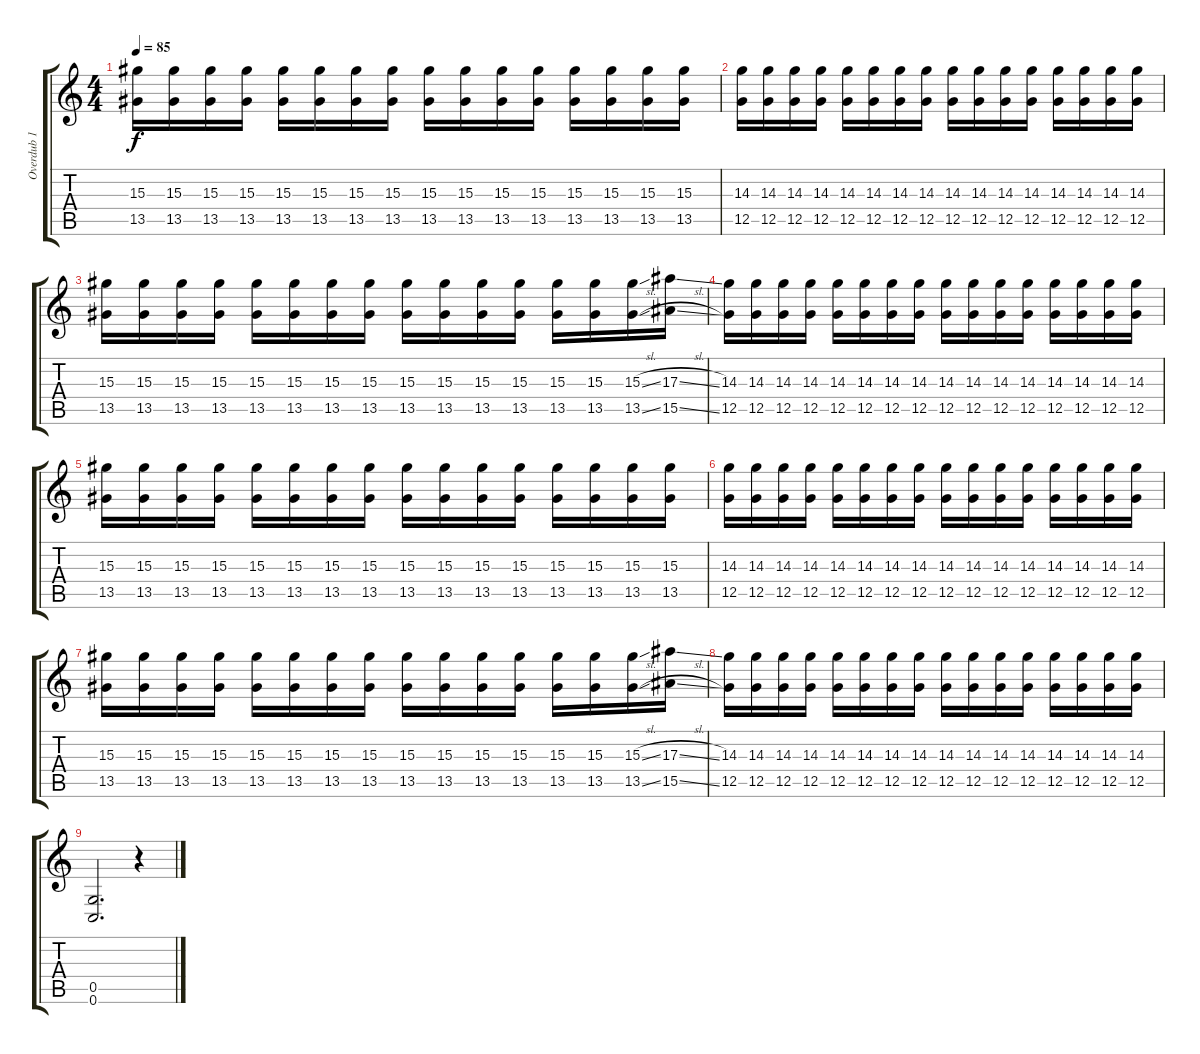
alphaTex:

\track ("Overdub 1" "Overdub 1") {instrument distortionguitar}
\staff {score tabs}
\tuning (D4 A3 F3 C3 G2 C2) {hide}
\ts (4 4)
\tempo 85
\clef g2
\ks c
(15.3 13.5).16{dy f} (15.3 13.5).16 (15.3 13.5).16 (15.3 13.5).16 (15.3 13.5).16 (15.3 13.5).16 (15.3 13.5).16 (15.3 13.5).16 (15.3 13.5).16 (15.3 13.5).16 (15.3 13.5).16 (15.3 13.5).16 (15.3 13.5).16 (15.3 13.5).16 (15.3 13.5).16 (15.3 13.5).16 |
(14.3 12.5).16 (14.3 12.5).16 (14.3 12.5).16 (14.3 12.5).16 (14.3 12.5).16 (14.3 12.5).16 (14.3 12.5).16 (14.3 12.5).16 (14.3 12.5).16 (14.3 12.5).16 (14.3 12.5).16 (14.3 12.5).16 (14.3 12.5).16 (14.3 12.5).16 (14.3 12.5).16 (14.3 12.5).16 |
(15.3 13.5).16 (15.3 13.5).16 (15.3 13.5).16 (15.3 13.5).16 (15.3 13.5).16 (15.3 13.5).16 (15.3 13.5).16 (15.3 13.5).16 (15.3 13.5).16 (15.3 13.5).16 (15.3 13.5).16 (15.3 13.5).16 (15.3 13.5).16 (15.3 13.5).16 (15.3{sl} 13.5{sl}).16 (17.3{sl} 15.5{sl}).16 |
(14.3 12.5).16 (14.3 12.5).16 (14.3 12.5).16 (14.3 12.5).16 (14.3 12.5).16 (14.3 12.5).16 (14.3 12.5).16 (14.3 12.5).16 (14.3 12.5).16 (14.3 12.5).16 (14.3 12.5).16 (14.3 12.5).16 (14.3 12.5).16 (14.3 12.5).16 (14.3 12.5).16 (14.3 12.5).16 |
(15.3 13.5).16 (15.3 13.5).16 (15.3 13.5).16 (15.3 13.5).16 (15.3 13.5).16 (15.3 13.5).16 (15.3 13.5).16 (15.3 13.5).16 (15.3 13.5).16 (15.3 13.5).16 (15.3 13.5).16 (15.3 13.5).16 (15.3 13.5).16 (15.3 13.5).16 (15.3 13.5).16 (15.3 13.5).16 |
(14.3 12.5).16 (14.3 12.5).16 (14.3 12.5).16 (14.3 12.5).16 (14.3 12.5).16 (14.3 12.5).16 (14.3 12.5).16 (14.3 12.5).16 (14.3 12.5).16 (14.3 12.5).16 (14.3 12.5).16 (14.3 12.5).16 (14.3 12.5).16 (14.3 12.5).16 (14.3 12.5).16 (14.3 12.5).16 |
(15.3 13.5).16 (15.3 13.5).16 (15.3 13.5).16 (15.3 13.5).16 (15.3 13.5).16 (15.3 13.5).16 (15.3 13.5).16 (15.3 13.5).16 (15.3 13.5).16 (15.3 13.5).16 (15.3 13.5).16 (15.3 13.5).16 (15.3 13.5).16 (15.3 13.5).16 (15.3{sl} 13.5{sl}).16 (17.3{sl} 15.5{sl}).16 |
(14.3 12.5).16 (14.3 12.5).16 (14.3 12.5).16 (14.3 12.5).16 (14.3 12.5).16 (14.3 12.5).16 (14.3 12.5).16 (14.3 12.5).16 (14.3 12.5).16 (14.3 12.5).16 (14.3 12.5).16 (14.3 12.5).16 (14.3 12.5).16 (14.3 12.5).16 (14.3 12.5).16 (14.3 12.5).16 |
(0.5 0.6).2{d} r.4
